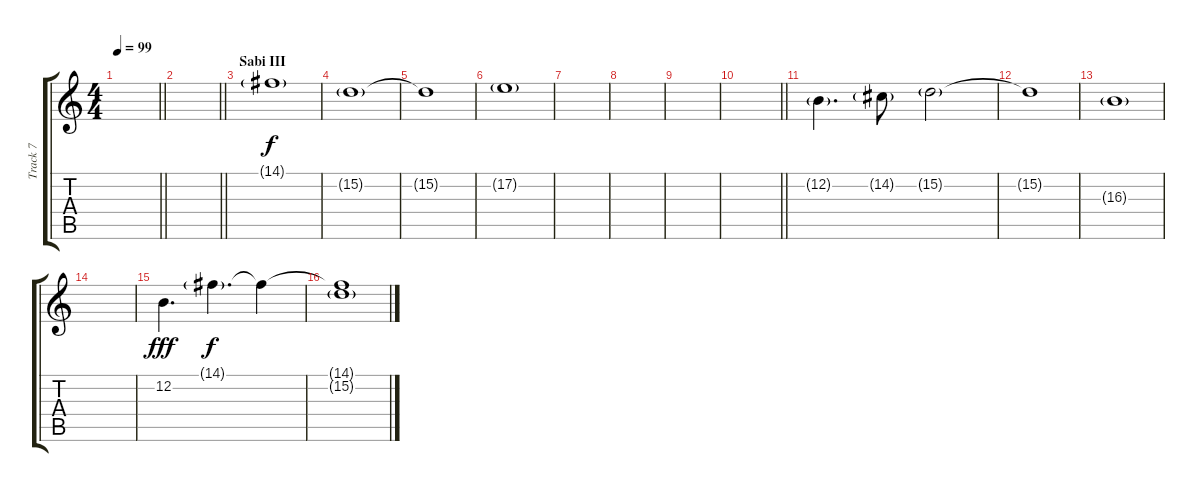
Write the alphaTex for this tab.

\track ("Track 7" "Track 7") {instrument fx4atmosphere}
\staff {score tabs}
\tuning (E4 B3 G3 D3 A2 E2) {hide}
\ts (4 4)
\tempo 99
\clef g2
\barLineRight lightlight
\ks c
|
\barLineRight lightlight
|
\section ("" "Sabi III")
14.1{g}.1{volume 10 instrument stringensemble1} |
15.2{g}.1 |
15.2{t}.1 |
17.2{g}.1 |
|
|
|
\barLineRight lightlight
|
12.2{g}.4{d} 14.2{g}.8 15.2{g}.2 |
15.2{t}.1 |
16.3{g}.1 |
|
12.2.4{d dy fff} 14.1{g}.4{d dy f} 14.1{t}.4 |
(14.1{t} 15.2{g}).1
